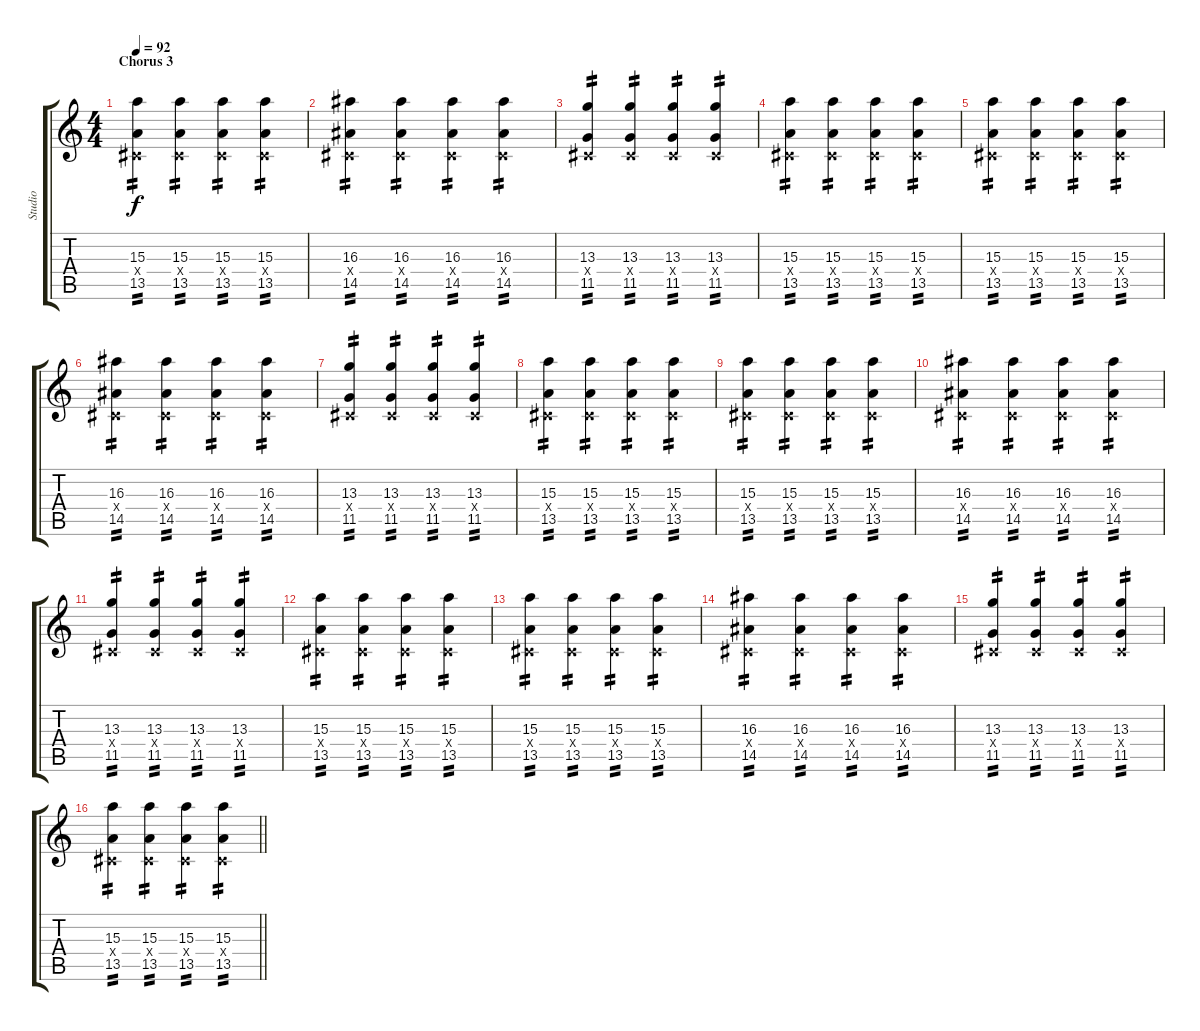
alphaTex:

\track ("Studio" "Studio") {instrument electricguitarmuted}
\staff {score tabs}
\tuning (Eb4 Bb3 Gb3 Db3 Ab2 Db2) {hide}
\ts (4 4)
\section ("" "Chorus 3")
\tempo 92
\clef g2
\ks c
(15.3 0.4{x} 13.5).4{tp 2 dy f volume 14 instrument distortionguitar} (15.3 0.4{x} 13.5).4{tp 2} (15.3 0.4{x} 13.5).4{tp 2} (15.3 0.4{x} 13.5).4{tp 2} |
(16.3 0.4{x} 14.5).4{tp 2} (16.3 0.4{x} 14.5).4{tp 2} (16.3 0.4{x} 14.5).4{tp 2} (16.3 0.4{x} 14.5).4{tp 2} |
(13.3 0.4{x} 11.5).4{tp 2} (13.3 0.4{x} 11.5).4{tp 2} (13.3 0.4{x} 11.5).4{tp 2} (13.3 0.4{x} 11.5).4{tp 2} |
(15.3 0.4{x} 13.5).4{tp 2} (15.3 0.4{x} 13.5).4{tp 2} (15.3 0.4{x} 13.5).4{tp 2} (15.3 0.4{x} 13.5).4{tp 2} |
(15.3 0.4{x} 13.5).4{tp 2} (15.3 0.4{x} 13.5).4{tp 2} (15.3 0.4{x} 13.5).4{tp 2} (15.3 0.4{x} 13.5).4{tp 2} |
(16.3 0.4{x} 14.5).4{tp 2} (16.3 0.4{x} 14.5).4{tp 2} (16.3 0.4{x} 14.5).4{tp 2} (16.3 0.4{x} 14.5).4{tp 2} |
(13.3 0.4{x} 11.5).4{tp 2} (13.3 0.4{x} 11.5).4{tp 2} (13.3 0.4{x} 11.5).4{tp 2} (13.3 0.4{x} 11.5).4{tp 2} |
(15.3 0.4{x} 13.5).4{tp 2} (15.3 0.4{x} 13.5).4{tp 2} (15.3 0.4{x} 13.5).4{tp 2} (15.3 0.4{x} 13.5).4{tp 2} |
(15.3 0.4{x} 13.5).4{tp 2} (15.3 0.4{x} 13.5).4{tp 2} (15.3 0.4{x} 13.5).4{tp 2} (15.3 0.4{x} 13.5).4{tp 2} |
(16.3 0.4{x} 14.5).4{tp 2} (16.3 0.4{x} 14.5).4{tp 2} (16.3 0.4{x} 14.5).4{tp 2} (16.3 0.4{x} 14.5).4{tp 2} |
(13.3 0.4{x} 11.5).4{tp 2} (13.3 0.4{x} 11.5).4{tp 2} (13.3 0.4{x} 11.5).4{tp 2} (13.3 0.4{x} 11.5).4{tp 2} |
(15.3 0.4{x} 13.5).4{tp 2} (15.3 0.4{x} 13.5).4{tp 2} (15.3 0.4{x} 13.5).4{tp 2} (15.3 0.4{x} 13.5).4{tp 2} |
(15.3 0.4{x} 13.5).4{tp 2} (15.3 0.4{x} 13.5).4{tp 2} (15.3 0.4{x} 13.5).4{tp 2} (15.3 0.4{x} 13.5).4{tp 2} |
(16.3 0.4{x} 14.5).4{tp 2} (16.3 0.4{x} 14.5).4{tp 2} (16.3 0.4{x} 14.5).4{tp 2} (16.3 0.4{x} 14.5).4{tp 2} |
(13.3 0.4{x} 11.5).4{tp 2} (13.3 0.4{x} 11.5).4{tp 2} (13.3 0.4{x} 11.5).4{tp 2} (13.3 0.4{x} 11.5).4{tp 2} |
\barLineRight lightlight
(15.3 0.4{x} 13.5).4{tp 2} (15.3 0.4{x} 13.5).4{tp 2} (15.3 0.4{x} 13.5).4{tp 2} (15.3 0.4{x} 13.5).4{tp 2}
